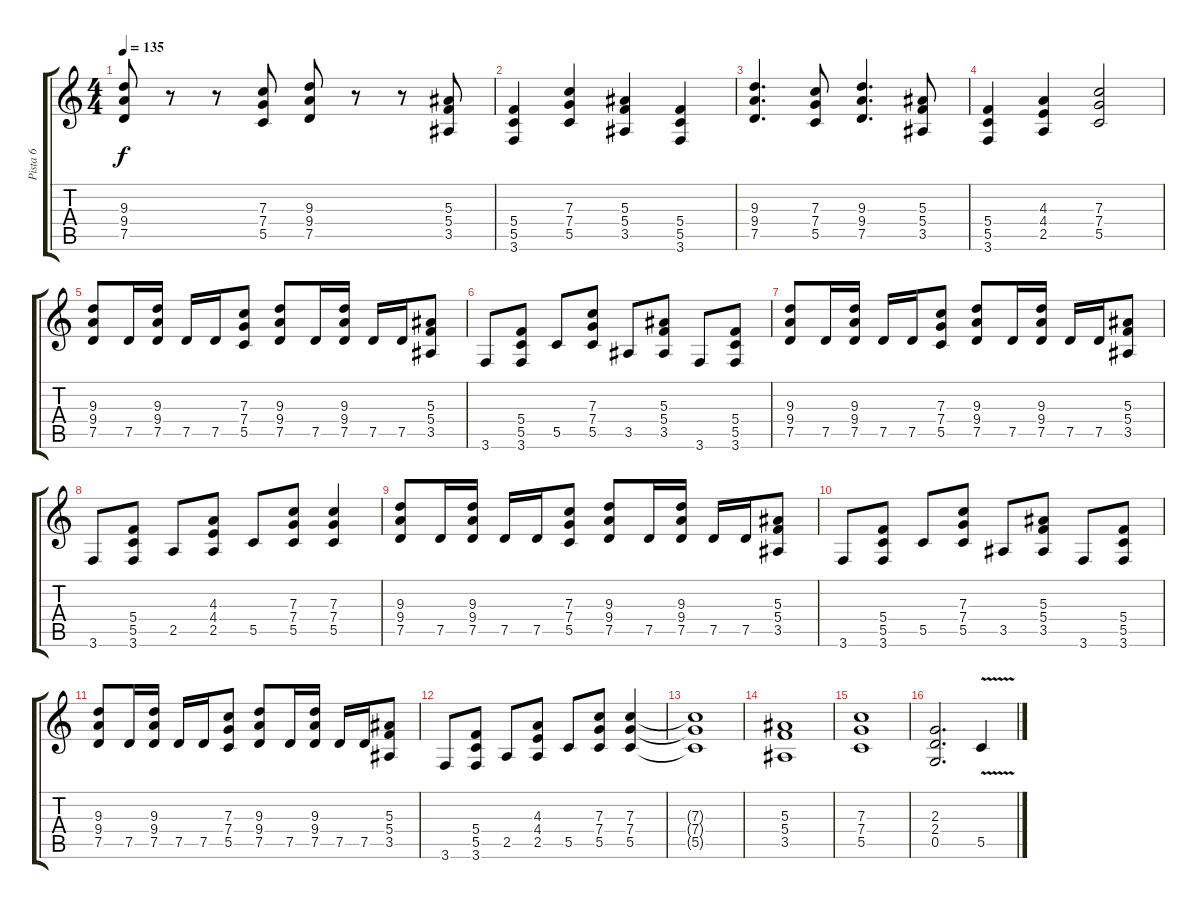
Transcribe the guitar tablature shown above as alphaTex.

\track ("Pista 6" "Pista 6") {instrument distortionguitar}
\staff {score tabs}
\tuning (D4 A3 F3 C3 G2 D2) {hide}
\ts (4 4)
\tempo 135
\clef g2
\ks c
(9.3 9.4 7.5).8{dy f} r.8 r.8 (7.3 7.4 5.5).8 (9.3 9.4 7.5).8 r.8 r.8 (5.3 5.4 3.5).8 |
(5.4 5.5 3.6).4 (7.3 7.4 5.5).4 (5.3 5.4 3.5).4 (5.4 5.5 3.6).4 |
(9.3 9.4 7.5).4{d} (7.3 7.4 5.5).8 (9.3 9.4 7.5).4{d} (5.3 5.4 3.5).8 |
(5.4 5.5 3.6).4 (4.3 4.4 2.5).4 (7.3 7.4 5.5).2 |
(9.3 9.4 7.5).8 7.5.16 (9.3 9.4 7.5).16 7.5.16 7.5.16 (7.3 7.4 5.5).8 (9.3 9.4 7.5).8 7.5.16 (9.3 9.4 7.5).16 7.5.16 7.5.16 (5.3 5.4 3.5).8 |
3.6.8 (5.4 5.5 3.6).8 5.5.8 (7.3 7.4 5.5).8 3.5.8 (5.3 5.4 3.5).8 3.6.8 (5.4 5.5 3.6).8 |
(9.3 9.4 7.5).8 7.5.16 (9.3 9.4 7.5).16 7.5.16 7.5.16 (7.3 7.4 5.5).8 (9.3 9.4 7.5).8 7.5.16 (9.3 9.4 7.5).16 7.5.16 7.5.16 (5.3 5.4 3.5).8 |
3.6.8 (5.4 5.5 3.6).8 2.5.8 (4.3 4.4 2.5).8 5.5.8 (7.3 7.4 5.5).8 (7.3 7.4 5.5).4 |
(9.3 9.4 7.5).8 7.5.16 (9.3 9.4 7.5).16 7.5.16 7.5.16 (7.3 7.4 5.5).8 (9.3 9.4 7.5).8 7.5.16 (9.3 9.4 7.5).16 7.5.16 7.5.16 (5.3 5.4 3.5).8 |
3.6.8 (5.4 5.5 3.6).8 5.5.8 (7.3 7.4 5.5).8 3.5.8 (5.3 5.4 3.5).8 3.6.8 (5.4 5.5 3.6).8 |
(9.3 9.4 7.5).8 7.5.16 (9.3 9.4 7.5).16 7.5.16 7.5.16 (7.3 7.4 5.5).8 (9.3 9.4 7.5).8 7.5.16 (9.3 9.4 7.5).16 7.5.16 7.5.16 (5.3 5.4 3.5).8 |
3.6.8 (5.4 5.5 3.6).8 2.5.8 (4.3 4.4 2.5).8 5.5.8 (7.3 7.4 5.5).8 (7.3 7.4 5.5).4 |
(7.3{t} 7.4{t} 5.5{t}).1 |
(5.3 5.4 3.5).1 |
(7.3 7.4 5.5).1 |
(2.3 2.4 0.5).2{d} 5.5{v}.4
